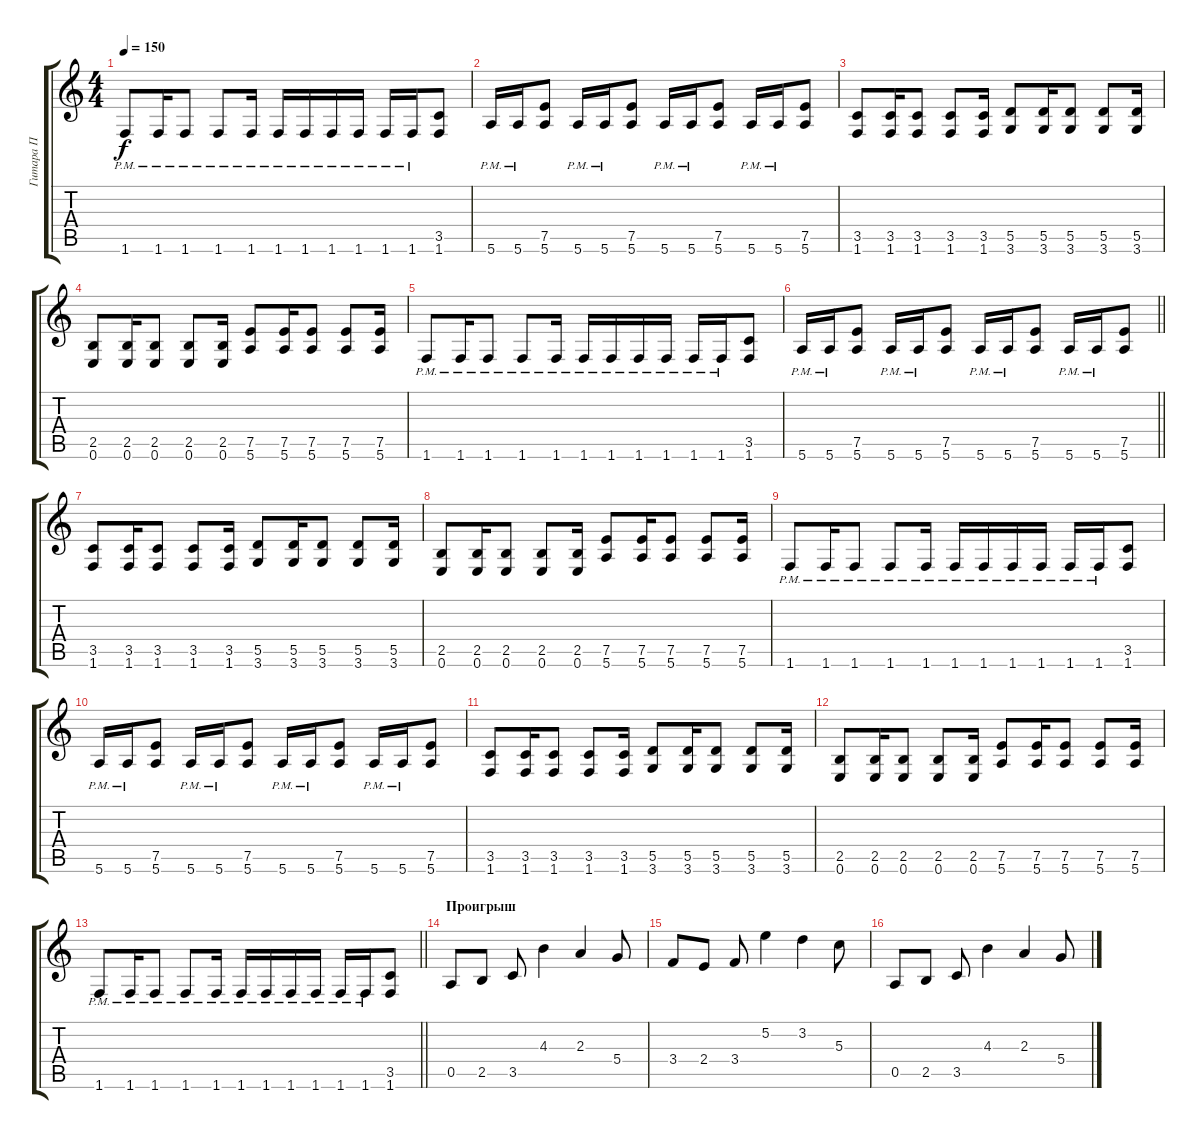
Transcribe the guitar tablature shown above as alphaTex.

\track ("Гитара П" "Гитара П") {instrument acousticguitarsteel}
\staff {score tabs}
\tuning (E4 B3 G3 D3 A2 E2) {hide}
\ts (4 4)
\tempo 150
\clef g2
\ks c
1.6{pm}.8{dy f} 1.6{pm}.16 1.6{pm}.8 1.6{pm}.8 1.6{pm}.16 1.6{pm}.16 1.6{pm}.16 1.6{pm}.16 1.6{pm}.16 1.6{pm}.16 1.6{pm}.16 (3.5 1.6).8 |
5.6{pm}.16 5.6{pm}.16 (7.5 5.6).8 5.6{pm}.16 5.6{pm}.16 (7.5 5.6).8 5.6{pm}.16 5.6{pm}.16 (7.5 5.6).8 5.6{pm}.16 5.6{pm}.16 (7.5 5.6).8 |
(3.5 1.6).8 (3.5 1.6).16 (3.5 1.6).8 (3.5 1.6).8 (3.5 1.6).16 (5.5 3.6).8 (5.5 3.6).16 (5.5 3.6).8 (5.5 3.6).8 (5.5 3.6).16 |
(2.5 0.6).8 (2.5 0.6).16 (2.5 0.6).8 (2.5 0.6).8 (2.5 0.6).16 (7.5 5.6).8 (7.5 5.6).16 (7.5 5.6).8 (7.5 5.6).8 (7.5 5.6).16 |
1.6{pm}.8 1.6{pm}.16 1.6{pm}.8 1.6{pm}.8 1.6{pm}.16 1.6{pm}.16 1.6{pm}.16 1.6{pm}.16 1.6{pm}.16 1.6{pm}.16 1.6{pm}.16 (3.5 1.6).8 |
\barLineRight lightlight
5.6{pm}.16 5.6{pm}.16 (7.5 5.6).8 5.6{pm}.16 5.6{pm}.16 (7.5 5.6).8 5.6{pm}.16 5.6{pm}.16 (7.5 5.6).8 5.6{pm}.16 5.6{pm}.16 (7.5 5.6).8 |
\section ("" " ")
(3.5 1.6).8 (3.5 1.6).16 (3.5 1.6).8 (3.5 1.6).8 (3.5 1.6).16 (5.5 3.6).8 (5.5 3.6).16 (5.5 3.6).8 (5.5 3.6).8 (5.5 3.6).16 |
(2.5 0.6).8 (2.5 0.6).16 (2.5 0.6).8 (2.5 0.6).8 (2.5 0.6).16 (7.5 5.6).8 (7.5 5.6).16 (7.5 5.6).8 (7.5 5.6).8 (7.5 5.6).16 |
1.6{pm}.8 1.6{pm}.16 1.6{pm}.8 1.6{pm}.8 1.6{pm}.16 1.6{pm}.16 1.6{pm}.16 1.6{pm}.16 1.6{pm}.16 1.6{pm}.16 1.6{pm}.16 (3.5 1.6).8 |
5.6{pm}.16 5.6{pm}.16 (7.5 5.6).8 5.6{pm}.16 5.6{pm}.16 (7.5 5.6).8 5.6{pm}.16 5.6{pm}.16 (7.5 5.6).8 5.6{pm}.16 5.6{pm}.16 (7.5 5.6).8 |
(3.5 1.6).8 (3.5 1.6).16 (3.5 1.6).8 (3.5 1.6).8 (3.5 1.6).16 (5.5 3.6).8 (5.5 3.6).16 (5.5 3.6).8 (5.5 3.6).8 (5.5 3.6).16 |
(2.5 0.6).8 (2.5 0.6).16 (2.5 0.6).8 (2.5 0.6).8 (2.5 0.6).16 (7.5 5.6).8 (7.5 5.6).16 (7.5 5.6).8 (7.5 5.6).8 (7.5 5.6).16 |
\barLineRight lightlight
1.6{pm}.8 1.6{pm}.16 1.6{pm}.8 1.6{pm}.8 1.6{pm}.16 1.6{pm}.16 1.6{pm}.16 1.6{pm}.16 1.6{pm}.16 1.6{pm}.16 1.6{pm}.16 (3.5 1.6).8 |
\section ("" "Проигрыш")
0.5.8 2.5.8 3.5.8 4.3.4 2.3.4 5.4.8 |
3.4.8 2.4.8 3.4.8 5.2.4 3.2.4 5.3.8 |
0.5.8 2.5.8 3.5.8 4.3.4 2.3.4 5.4.8
